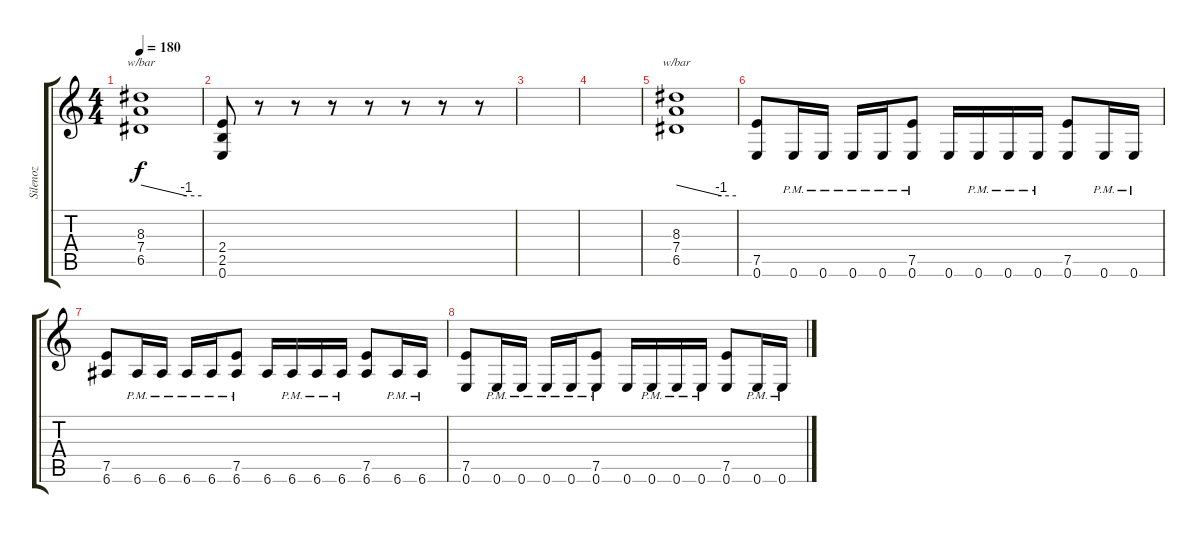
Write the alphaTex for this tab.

\track ("Silenoz" "Silenoz") {instrument distortionguitar}
\staff {score tabs}
\tuning (E4 B3 G3 D3 A2 E2) {hide}
\ts (4 4)
\section ("" "")
\tempo 180
\clef g2
\ks c
(8.3 7.4 6.5).1{tbe (custom default 0 0 45 -4 60 -4) dy f} |
\section ("" "")
(2.4 2.5 0.6).8 r.8 r.8 r.8 r.8 r.8 r.8 r.8 |
|
|
(8.3 7.4 6.5).1{tbe (custom default 0 0 45 -4 60 -4)} |
(7.5 0.6).8 0.6{pm}.16 0.6{pm}.16 0.6{pm}.16 0.6{pm}.16 (7.5 0.6{pm}).8 0.6.16 0.6{pm}.16 0.6{pm}.16 0.6{pm}.16 (7.5 0.6).8 0.6{pm}.16 0.6{pm}.16 |
(7.5 6.6).8 6.6{pm}.16 6.6{pm}.16 6.6{pm}.16 6.6{pm}.16 (7.5 6.6{pm}).8 6.6.16 6.6{pm}.16 6.6{pm}.16 6.6{pm}.16 (7.5 6.6).8 6.6{pm}.16 6.6{pm}.16 |
(7.5 0.6).8 0.6{pm}.16 0.6{pm}.16 0.6{pm}.16 0.6{pm}.16 (7.5 0.6{pm}).8 0.6.16 0.6{pm}.16 0.6{pm}.16 0.6{pm}.16 (7.5 0.6).8 0.6{pm}.16 0.6{pm}.16
